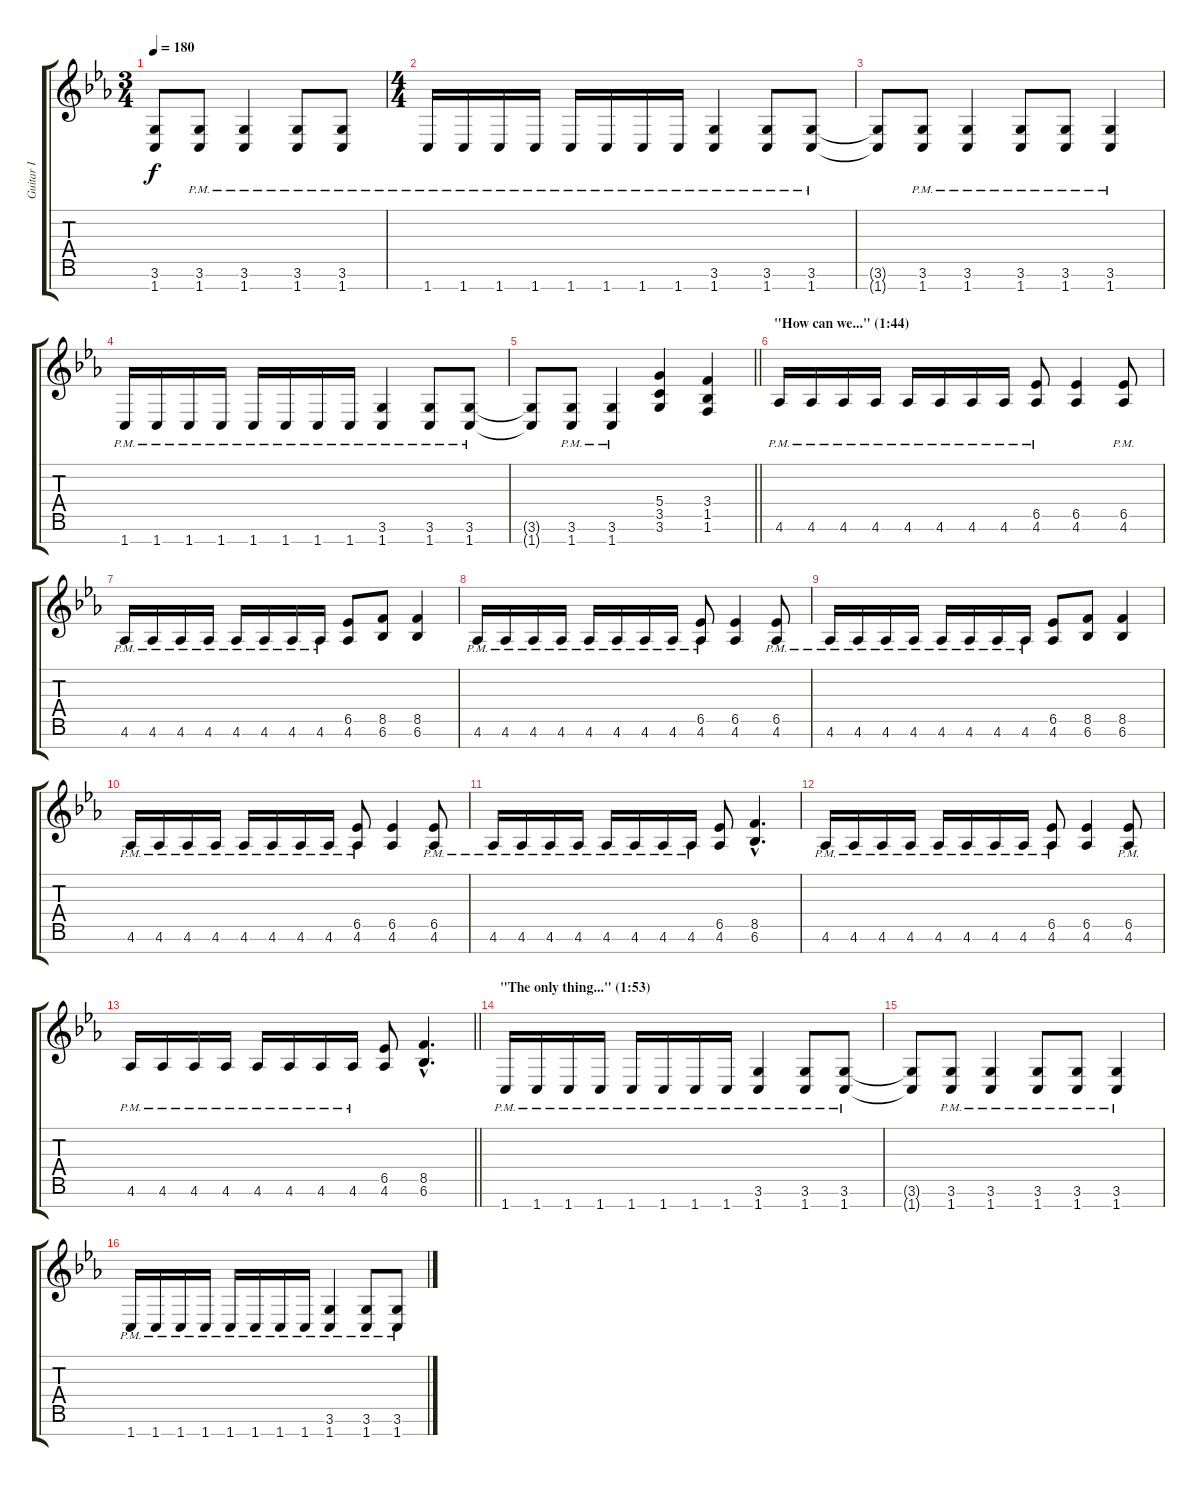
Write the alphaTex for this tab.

\track ("Guitar I" "Guitar I") {instrument distortionguitar}
\staff {score tabs}
\tuning (E4 B3 G3 D3 A2 E2 B1) {hide}
\ts (3 4)
\tempo 180
\clef g2
\ks eb
(3.6{t} 1.7{t}).8{dy f} (3.6{pm} 1.7{pm}).8 (3.6{pm} 1.7{pm}).4 (3.6{pm} 1.7{pm}).8 (3.6{pm} 1.7{pm}).8 |
\ts (4 4)
1.7{pm}.16 1.7{pm}.16 1.7{pm}.16 1.7{pm}.16 1.7{pm}.16 1.7{pm}.16 1.7{pm}.16 1.7{pm}.16 (3.6{pm} 1.7{pm}).4 (3.6{pm} 1.7{pm}).8 (3.6{pm} 1.7{pm}).8 |
(3.6{t} 1.7{t}).8 (3.6{pm} 1.7{pm}).8 (3.6{pm} 1.7{pm}).4 (3.6{pm} 1.7{pm}).8 (3.6{pm} 1.7{pm}).8 (3.6{pm} 1.7{pm}).4 |
1.7{pm}.16 1.7{pm}.16 1.7{pm}.16 1.7{pm}.16 1.7{pm}.16 1.7{pm}.16 1.7{pm}.16 1.7{pm}.16 (3.6{pm} 1.7{pm}).4 (3.6{pm} 1.7{pm}).8 (3.6{pm} 1.7{pm}).8 |
\barLineRight lightlight
(3.6{t} 1.7{t}).8 (3.6{pm} 1.7{pm}).8 (3.6{pm} 1.7{pm}).4 (5.4 3.5 3.6).4 (3.4 1.5 1.6).4 |
\section ("" "\"How can we...\" (1:44)")
4.6{pm}.16 4.6{pm}.16 4.6{pm}.16 4.6{pm}.16 4.6{pm}.16 4.6{pm}.16 4.6{pm}.16 4.6{pm}.16 (6.5{pm} 4.6{pm}).8 (6.5 4.6).4 (6.5{pm} 4.6{pm}).8 |
4.6{pm}.16 4.6{pm}.16 4.6{pm}.16 4.6{pm}.16 4.6{pm}.16 4.6{pm}.16 4.6{pm}.16 4.6{pm}.16 (6.5 4.6).8 (8.5 6.6).8 (8.5 6.6).4 |
4.6{pm}.16 4.6{pm}.16 4.6{pm}.16 4.6{pm}.16 4.6{pm}.16 4.6{pm}.16 4.6{pm}.16 4.6{pm}.16 (6.5{pm} 4.6{pm}).8 (6.5 4.6).4 (6.5{pm} 4.6{pm}).8 |
4.6{pm}.16 4.6{pm}.16 4.6{pm}.16 4.6{pm}.16 4.6{pm}.16 4.6{pm}.16 4.6{pm}.16 4.6{pm}.16 (6.5 4.6).8 (8.5 6.6).8 (8.5 6.6).4 |
4.6{pm}.16 4.6{pm}.16 4.6{pm}.16 4.6{pm}.16 4.6{pm}.16 4.6{pm}.16 4.6{pm}.16 4.6{pm}.16 (6.5{pm} 4.6{pm}).8 (6.5 4.6).4 (6.5{pm} 4.6{pm}).8 |
4.6{pm}.16 4.6{pm}.16 4.6{pm}.16 4.6{pm}.16 4.6{pm}.16 4.6{pm}.16 4.6{pm}.16 4.6{pm}.16 (6.5 4.6).8 (8.5{hac} 6.6{hac}).4{d} |
4.6{pm}.16 4.6{pm}.16 4.6{pm}.16 4.6{pm}.16 4.6{pm}.16 4.6{pm}.16 4.6{pm}.16 4.6{pm}.16 (6.5{pm} 4.6{pm}).8 (6.5 4.6).4 (6.5{pm} 4.6{pm}).8 |
\barLineRight lightlight
4.6{pm}.16 4.6{pm}.16 4.6{pm}.16 4.6{pm}.16 4.6{pm}.16 4.6{pm}.16 4.6{pm}.16 4.6{pm}.16 (6.5 4.6).8 (8.5{hac} 6.6{hac}).4{d} |
\section ("" "\"The only thing...\" (1:53)")
1.7{pm}.16 1.7{pm}.16 1.7{pm}.16 1.7{pm}.16 1.7{pm}.16 1.7{pm}.16 1.7{pm}.16 1.7{pm}.16 (3.6{pm} 1.7{pm}).4 (3.6{pm} 1.7{pm}).8 (3.6{pm} 1.7{pm}).8 |
(3.6{t} 1.7{t}).8 (3.6{pm} 1.7{pm}).8 (3.6{pm} 1.7{pm}).4 (3.6{pm} 1.7{pm}).8 (3.6{pm} 1.7{pm}).8 (3.6{pm} 1.7{pm}).4 |
1.7{pm}.16 1.7{pm}.16 1.7{pm}.16 1.7{pm}.16 1.7{pm}.16 1.7{pm}.16 1.7{pm}.16 1.7{pm}.16 (3.6{pm} 1.7{pm}).4 (3.6{pm} 1.7{pm}).8 (3.6{pm} 1.7{pm}).8
